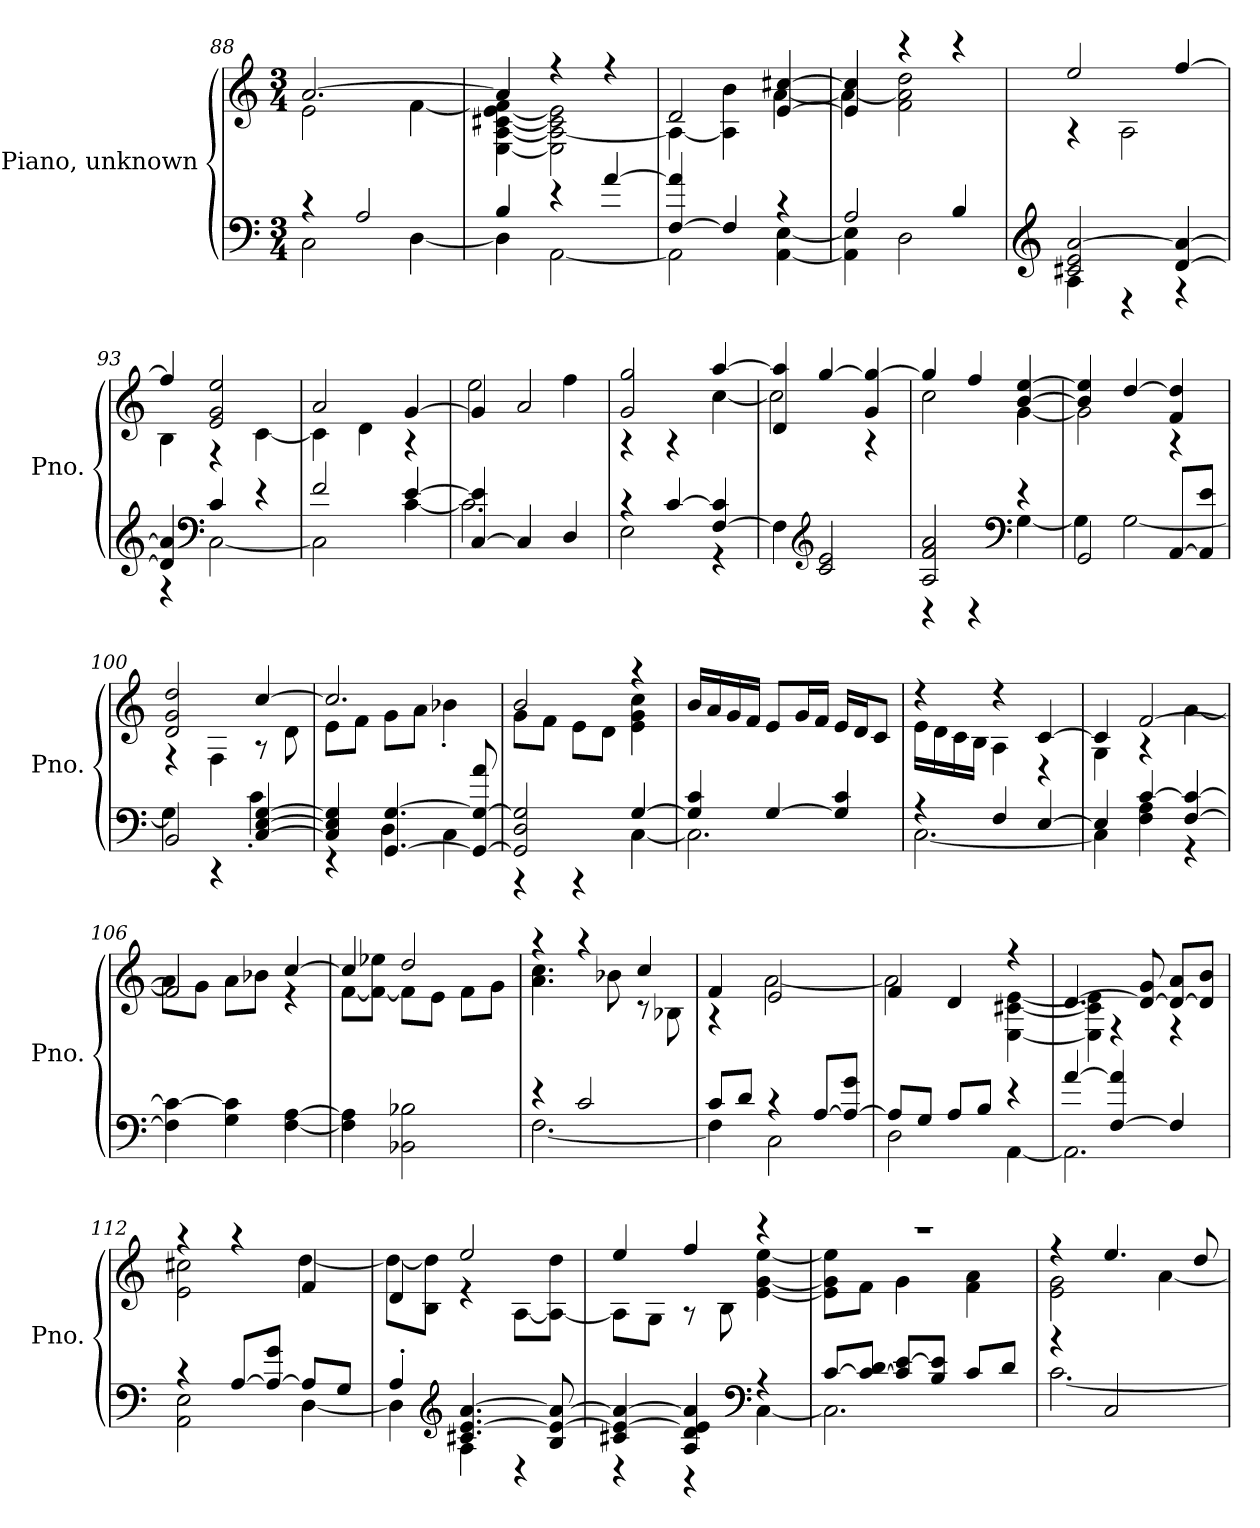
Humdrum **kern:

**kern	**kern
*part1	*part1
*staff2	*staff1
*I"Piano, unknown	*
*I'Pno.	*
*clefF4	*clefG2
*k[]	*k[]
*M3/4	*M3/4
=88	=88
*^	*^
4r	2C\	[2.a/	2e\
2A/	.	.	.
.	[4D\	.	[4f\
!!LO:LB:g=z	!!
=89	=89	=89	=89
4B/	4D\]	4a/]	[4E\ [4A\ [4c#X\ [4e\ 4f\]
4r	[2AA\	4r	2E\] 2A\_ 2c#\] 2e\]
[4a/	.	4r	.
=90	=90	=90	=90
[4F/ 4a/]	2AA\]	2d/	4A\_
4F/]	.	.	4A\] 4b\
4r	[4AA\ [4E\	[4e/ [4cc#X/	[4a\
=91	=91	=91	=91
2A/	4AA\] 4E\]	4e/] 4cc#/]	4a\_
.	2D\	4r	2f\ 2a\] 2dd\
4B/	.	4r	.
=92	=92	=92	=92
*clefG2	*	*	*
2c#X/ 2e/ [2a/	4A\	2ee/	4r
.	4r	.	2A\
[4d/ 4a/_	4r	[4ff/	.
=93	=93	=93	=93
4d/] 4a/]	4r	4ff/]	4B\
*clefF4	*	*	*
4c/	[2C\	2e/ 2g/ 2ee/	4r
4r	.	.	[4c\
=94	=94	=94	=94
2f/	2C\]	2a/	4c\]
.	.	.	4d\
[4e/	[4c\	[4g/	4r
=95	=95	=95	=95
[4C/ 4e/]	2.c\]	4g/]	2ee\
4C/]	.	2a/	.
4D/	.	.	4ff\
=96	=96	=96	=96
4r	2E\	2g/ 2gg/	4r
[4c/	.	.	4r
[4F/ 4c/]	4r	[4aa/	[4cc\
*v	*v	*	*
!!LO:PB:g=z	!!
=97	=97	=97
4F\]	4d/ 4aa/]	2cc\]
*clefG2	*	*
2c/ 2e/	[4gg/	.
.	4g/ 4gg/_	4r
=98	=98	=98
*^	*	*
2A/ 2f/ 2a/	4r	4gg/]	2cc\
.	4r	4ff/	.
*clefF4	*	*	*
4r	[4G\	[4b/ [4ee/	[4g\
=99	=99	=99	=99
2GG/	4G\]	4b/] 4ee/]	2g\]
.	[2G\	[4dd/	.
[8AA/L	.	4f/ 4dd/]	4r
8AA/] 8e/J	.	.	.
=100	=100	=100	=100
2BB/	4G\]	2d/ 2g/ 2dd/	4r
.	4r	.	4F\
[4C/ [4E/ [4G/	4c'\	[4cc/	8r
.	.	.	8d\
=101	=101	=101	=101
4C/] 4E/] 4G/]	4r	2.cc/]	8e\L
.	.	.	8f\J
[4.GG/ [4.G/	4D\	.	8g\L
.	.	.	8a\J
.	4C\	.	4b-X'\
8GG/_ 8G/_ 8a/	.	.	.
=102	=102	=102	=102
2GG/] 2D/ 2G/]	4r	2b/	8g\L
.	.	.	8f\J
.	4r	.	8e\L
.	.	.	8d\J
[4G/	[4C\	4r	4e\ 4g\ 4cc\
*	*	*v	*v
!!LO:LB:g=z
=103	=103	=103
4G/] 4c/	2.C\]	16b/LL
.	.	16a/
.	.	16g/
.	.	16f/JJ
[4G/	.	8e/L
.	.	16g/L
.	.	16f/JJ
4G/] 4c/	.	16e/LL
.	.	16d/J
.	.	8c/J
=104	=104	=104
*	*	*^
4r	[2.C\	4r	16e\LL
.	.	.	16d\
.	.	.	16c\
.	.	.	16B\JJ
4F/	.	4r	4A\
[4E/	.	[4c/	4r
=105	=105	=105	=105
4E/]	4C\]	4c/]	4G\
[4c/	4F\ 4A\	[2f/	4r
[4F/ 4c/_	4r	.	[4a\
*v	*v	*	*
=106	=106	=106
4F\] 4c\_	2f/]	8a\L]
.	.	8g\J
4G\ 4c\]	.	8a\L
.	.	8b-X\J
[4F\ [4A\	[4cc/	4r
=107	=107	=107
4F\] 4A\]	4cc/]	[8f\L
.	.	8f\_ 8ee-X\J
2BB-X\ 2B-X\	2dd/	8f\L]
.	.	8e\J
.	.	8f\L
.	.	8g\J
=108	=108	=108
*^	*	*
4r	[2.F\	4r	4.a\ 4.cc\
2c/	.	4r	.
.	.	.	8b-X\
.	.	4cc/	8r
.	.	.	8B-X\
!!LO:LB:g=z	!!
=109	=109	=109	=109
8c/L	4F\]	4f/	4r
8d/J	.	.	.
4r	2C\	2e/	[2a\
[8A/L	.	.	.
8A/_ 8g/J	.	.	.
=110	=110	=110	=110
8A/L]	2D\	4f/	2a\]
8G/J	.	.	.
8A/L	.	4d/	.
8B/J	.	.	.
4r	[4AA\	4r	[4E\ [4c#X\ [4e\
=111	=111	=111	=111
[4a/	2.AA\]	[4.d/	4E\] 4c#\] 4e\]
[4F/ 4a/]	.	.	4r
.	.	8d/_ 8g/	.
4F/]	.	8d/_ 8a/L	4r
.	.	8d/] 8b/J	.
=112	=112	=112	=112
4r	2AA\ 2E\	4r	2e\ 2cc#X\
[8A/L	.	4r	.
8A/_ 8g/J	.	.	.
8A/L]	[4D\	4f/	[4dd\
8G/J	.	.	.
=113	=113	=113	=113
4A'/	4D\]	4d/	8dd\L_
.	.	.	8B\ 8dd\]J
*clefG2	*	*	*
4.c#X/ [4.e/ [4.a/	4A\	2ee/	4r
.	4r	.	[8A\L
8B/ 8e/_ 8a/_	.	.	8A\_ 8dd\J
!!LO:LB:g=z	!!
=114	=114	=114	=114
4c#X/ 4e/_ 4a/_	4r	4ee/	8A\L]
.	.	.	8G\J
4A/ 4d/ 4e/] 4a/]	4r	4ff/	8r
.	.	.	8B\
*clefF4	*	*	*
4r	[4C\	4r	[4e\ [4g\ [4ee\
=115	=115	=115	=115
[8c/L	2.C\]	2.r	8e\] 8g\] 8ee\]L
8c/_ 8d/J	.	.	8f\J
8c/] [8e/L	.	.	4g\
8B/ 8e/]J	.	.	.
8c/L	.	.	4f\ 4a\
8d/J	.	.	.
=116	=116	=116	=116
4r	[2.c\	4r	2e\ 2g\
2C/	.	4.ee/	.
.	.	.	[4a\
.	.	8dd/	.
*v	*v	*	*
*	*v	*v
=	=
*-	*-
